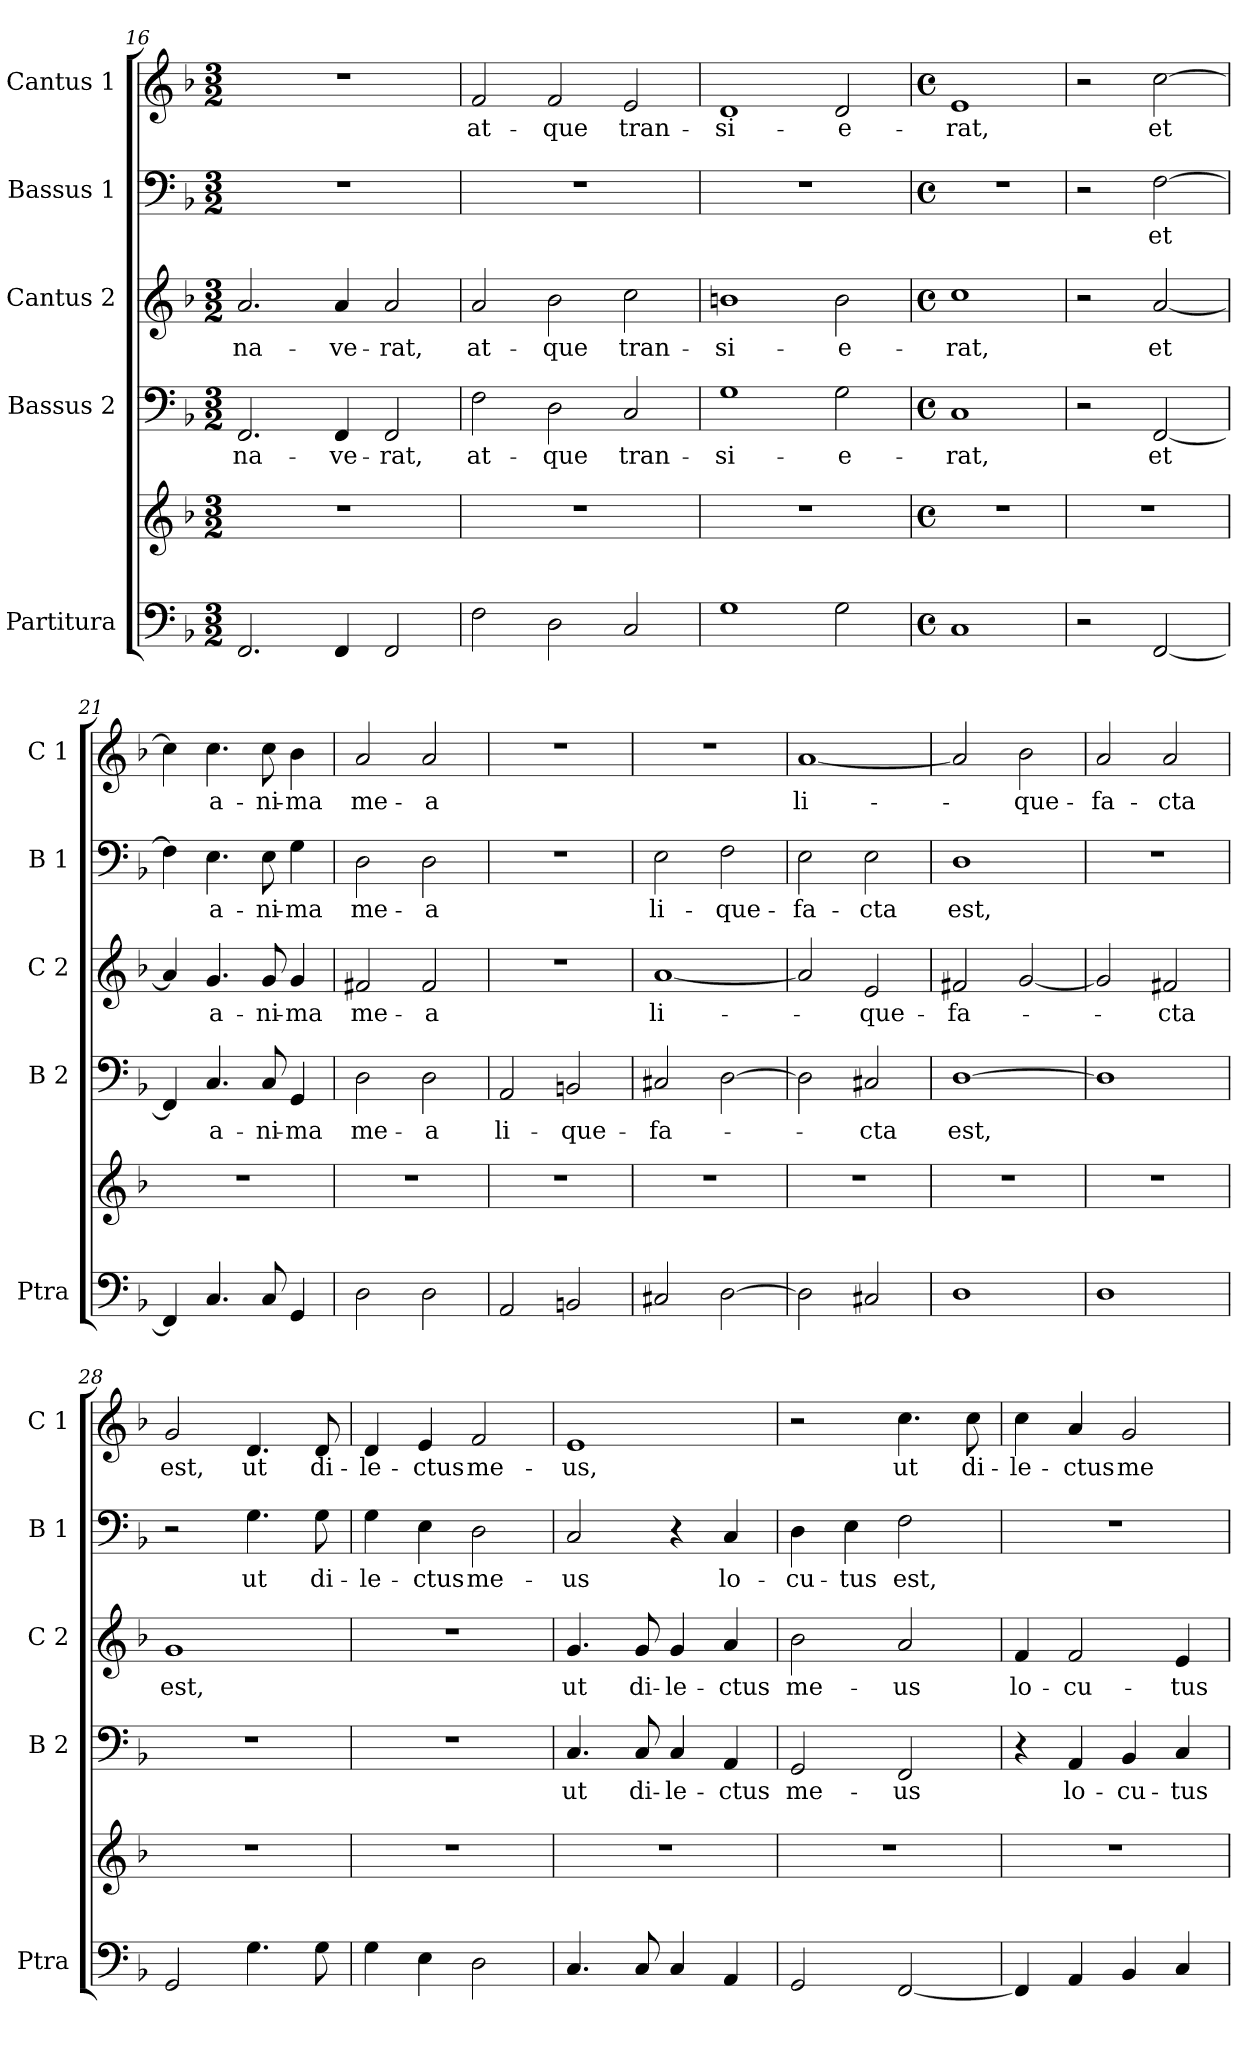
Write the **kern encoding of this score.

**kern	**kern	**kern	**text	**kern	**text	**kern	**text	**kern	**text
*part5	*part5	*part4	*part4	*part3	*part3	*part2	*part2	*part1	*part1
*staff6	*staff5	*staff4	*staff4	*staff3	*staff3	*staff2	*staff2	*staff1	*staff1
*I"Partitura	*	*I"Bassus 2	*	*I"Cantus 2	*	*I"Bassus 1	*	*I"Cantus 1	*
*I'Ptra	*	*I'B 2	*	*I'C 2	*	*I'B 1	*	*I'C 1	*
*clefF4	*clefG2	*clefF4	*	*clefG2	*	*clefF4	*	*clefG2	*
*k[b-]	*k[b-]	*k[b-]	*	*k[b-]	*	*k[b-]	*	*k[b-]	*
*F:	*F:	*F:	*	*F:	*	*F:	*	*F:	*
*M3/2	*M3/2	*M3/2	*	*M3/2	*	*M3/2	*	*M3/2	*
=16	=16	=16	=16	=16	=16	=16	=16	=16	=16
!	!	!	!LO:LY:b	!	!LO:LY:b	!	!	!	!
2.FF/	1.r	2.FF/	-na-	2.a/	-na-	1.r	.	1.r	.
!	!	!	!LO:LY:b	!	!LO:LY:b	!	!	!	!
4FF/	.	4FF/	-ve-	4a/	-ve-	.	.	.	.
!	!	!	!LO:LY:b	!	!LO:LY:b	!	!	!	!
2FF/	.	2FF/	-rat,	2a/	-rat,	.	.	.	.
=17	=17	=17	=17	=17	=17	=17	=17	=17	=17
!	!	!	!LO:LY:b	!	!LO:LY:b	!	!	!	!LO:LY:b
2F\	1.r	2F\	at-	2a/	at-	1.r	.	2f/	at-
!	!	!	!LO:LY:b	!	!LO:LY:b	!	!	!	!LO:LY:b
2D\	.	2D\	-que	2b-\	-que	.	.	2f/	-que
!	!	!	!LO:LY:b	!	!LO:LY:b	!	!	!	!LO:LY:b
2C/	.	2C/	tran-	2cc\	tran-	.	.	2e/	tran-
=18	=18	=18	=18	=18	=18	=18	=18	=18	=18
!	!	!	!LO:LY:b	!	!LO:LY:b	!	!	!	!LO:LY:b
1G	1.r	1G	-si-	1bn	-si-	1.r	.	1d	-si-
!	!	!	!LO:LY:b	!	!LO:LY:b	!	!	!	!LO:LY:b
2G\	.	2G\	-e-	2b\	-e-	.	.	2d/	-e-
!!LO:PB:g=z
=19	=19	=19	=19	=19	=19	=19	=19	=19	=19
*M4/4	*M4/4	*M4/4	*	*M4/4	*	*M4/4	*	*M4/4	*
*met(c)	*met(c)	*met(c)	*	*met(c)	*	*met(c)	*	*met(c)	*
!	!	!	!LO:LY:b	!	!LO:LY:b	!	!	!	!LO:LY:b
1C	1r	1C	-rat,	1cc	-rat,	1r	.	1e	-rat,
=20	=20	=20	=20	=20	=20	=20	=20	=20	=20
2r	1r	2r	.	2r	.	2r	.	2r	.
!	!	!	!LO:LY:b	!	!LO:LY:b	!	!LO:LY:b	!	!LO:LY:b
[2FF/	.	[2FF/	et	[2a/	et	[2F\	et	[2cc\	et
=21	=21	=21	=21	=21	=21	=21	=21	=21	=21
4FF/]	1r	4FF/]	.	4a/]	.	4F\]	.	4cc\]	.
!	!	!	!LO:LY:b	!	!LO:LY:b	!	!LO:LY:b	!	!LO:LY:b
4.C/	.	4.C/	a-	4.g/	a-	4.E\	a-	4.cc\	a-
!	!	!	!LO:LY:b	!	!LO:LY:b	!	!LO:LY:b	!	!LO:LY:b
8C/	.	8C/	-ni-	8g/	-ni-	8E\	-ni-	8cc\	-ni-
!	!	!	!LO:LY:b	!	!LO:LY:b	!	!LO:LY:b	!	!LO:LY:b
4GG/	.	4GG/	-ma	4g/	-ma	4G\	-ma	4b-\	-ma
=22	=22	=22	=22	=22	=22	=22	=22	=22	=22
!	!	!	!LO:LY:b	!	!LO:LY:b	!	!LO:LY:b	!	!LO:LY:b
2D\	1r	2D\	me-	2f#X/	me-	2D\	me-	2a/	me-
!	!	!	!LO:LY:b	!	!LO:LY:b	!	!LO:LY:b	!	!LO:LY:b
2D\	.	2D\	-a	2f#/	-a	2D\	-a	2a/	-a
=23	=23	=23	=23	=23	=23	=23	=23	=23	=23
!	!	!	!LO:LY:b	!	!	!	!	!	!
2AA/	1r	2AA/	li-	1r	.	1r	.	1r	.
!	!	!	!LO:LY:b	!	!	!	!	!	!
2BBn/	.	2BBn/	-que-	.	.	.	.	.	.
=24	=24	=24	=24	=24	=24	=24	=24	=24	=24
!	!	!	!LO:LY:b	!	!LO:LY:b	!	!LO:LY:b	!	!
2C#X/	1r	2C#X/	-fa-	[1a	li-	2E\	li-	1r	.
!	!	!	!	!	!	!	!LO:LY:b	!	!
[2D\	.	[2D\	.	.	.	2F\	-que-	.	.
=25	=25	=25	=25	=25	=25	=25	=25	=25	=25
!	!	!	!	!	!	!	!LO:LY:b	!	!LO:LY:b
2D\]	1r	2D\]	.	2a/]	.	2E\	-fa-	[1a	li-
!	!	!	!LO:LY:b	!	!LO:LY:b	!	!LO:LY:b	!	!
2C#X/	.	2C#X/	-cta	2e/	-que-	2E\	-cta	.	.
=26	=26	=26	=26	=26	=26	=26	=26	=26	=26
!	!	!	!LO:LY:b	!	!LO:LY:b	!	!LO:LY:b	!	!
1D	1r	[1D	est,	2f#X/	-fa-	1D	est,	2a/]	.
!	!	!	!	!	!	!	!	!	!LO:LY:b
.	.	.	.	[2g/	.	.	.	2b-\	-que-
=27	=27	=27	=27	=27	=27	=27	=27	=27	=27
!	!	!	!	!	!	!	!	!	!LO:LY:b
1D	1r	1D]	.	2g/]	.	1r	.	2a/	-fa-
!	!	!	!	!	!LO:LY:b	!	!	!	!LO:LY:b
.	.	.	.	2f#X/	-cta	.	.	2a/	-cta
=28	=28	=28	=28	=28	=28	=28	=28	=28	=28
!	!	!	!	!	!LO:LY:b	!	!	!	!LO:LY:b
2GG/	1r	1r	.	1g	est,	2r	.	2g/	est,
!	!	!	!	!	!	!	!LO:LY:b	!	!LO:LY:b
4.G\	.	.	.	.	.	4.G\	ut	4.d/	ut
!	!	!	!	!	!	!	!LO:LY:b	!	!LO:LY:b
8G\	.	.	.	.	.	8G\	di-	8d/	di-
!!LO:LB:g=z
=29	=29	=29	=29	=29	=29	=29	=29	=29	=29
!	!	!	!	!	!	!	!LO:LY:b	!	!LO:LY:b
4G\	1r	1r	.	1r	.	4G\	-le-	4d/	-le-
!	!	!	!	!	!	!	!LO:LY:b	!	!LO:LY:b
4E\	.	.	.	.	.	4E\	-ctus	4e/	-ctus
!	!	!	!	!	!	!	!LO:LY:b	!	!LO:LY:b
2D\	.	.	.	.	.	2D\	me-	2f/	me-
=30	=30	=30	=30	=30	=30	=30	=30	=30	=30
!	!	!	!LO:LY:b	!	!LO:LY:b	!	!LO:LY:b	!	!LO:LY:b
4.C/	1r	4.C/	ut	4.g/	ut	2C/	-us	1e	-us,
!	!	!	!LO:LY:b	!	!LO:LY:b	!	!	!	!
8C/	.	8C/	di-	8g/	di-	.	.	.	.
!	!	!	!LO:LY:b	!	!LO:LY:b	!	!	!	!
4C/	.	4C/	-le-	4g/	-le-	4r	.	.	.
!	!	!	!LO:LY:b	!	!LO:LY:b	!	!LO:LY:b	!	!
4AA/	.	4AA/	-ctus	4a/	-ctus	4C/	lo-	.	.
=31	=31	=31	=31	=31	=31	=31	=31	=31	=31
!	!	!	!LO:LY:b	!	!LO:LY:b	!	!LO:LY:b	!	!
2GG/	1r	2GG/	me-	2b-\	me-	4D\	-cu-	2r	.
!	!	!	!	!	!	!	!LO:LY:b	!	!
.	.	.	.	.	.	4E\	-tus	.	.
!	!	!	!LO:LY:b	!	!LO:LY:b	!	!LO:LY:b	!	!LO:LY:b
[2FF/	.	2FF/	-us	2a/	-us	2F\	est,	4.cc\	ut
!	!	!	!	!	!	!	!	!	!LO:LY:b
.	.	.	.	.	.	.	.	8cc\	di-
=32	=32	=32	=32	=32	=32	=32	=32	=32	=32
!	!	!	!	!	!LO:LY:b	!	!	!	!LO:LY:b
4FF/]	1r	4r	.	4f/	lo-	1r	.	4cc\	-le-
!	!	!	!LO:LY:b	!	!LO:LY:b	!	!	!	!LO:LY:b
4AA/	.	4AA/	lo-	2f/	-cu-	.	.	4a/	-ctus
!	!	!	!LO:LY:b	!	!	!	!	!	!LO:LY:b
4BB-/	.	4BB-/	-cu-	.	.	.	.	2g/	me-
!	!	!	!LO:LY:b	!	!LO:LY:b	!	!	!	!
4C/	.	4C/	-tus	4e/	-tus	.	.	.	.
=	=	=	=	=	=	=	=	=	=
*-	*-	*-	*-	*-	*-	*-	*-	*-	*-
